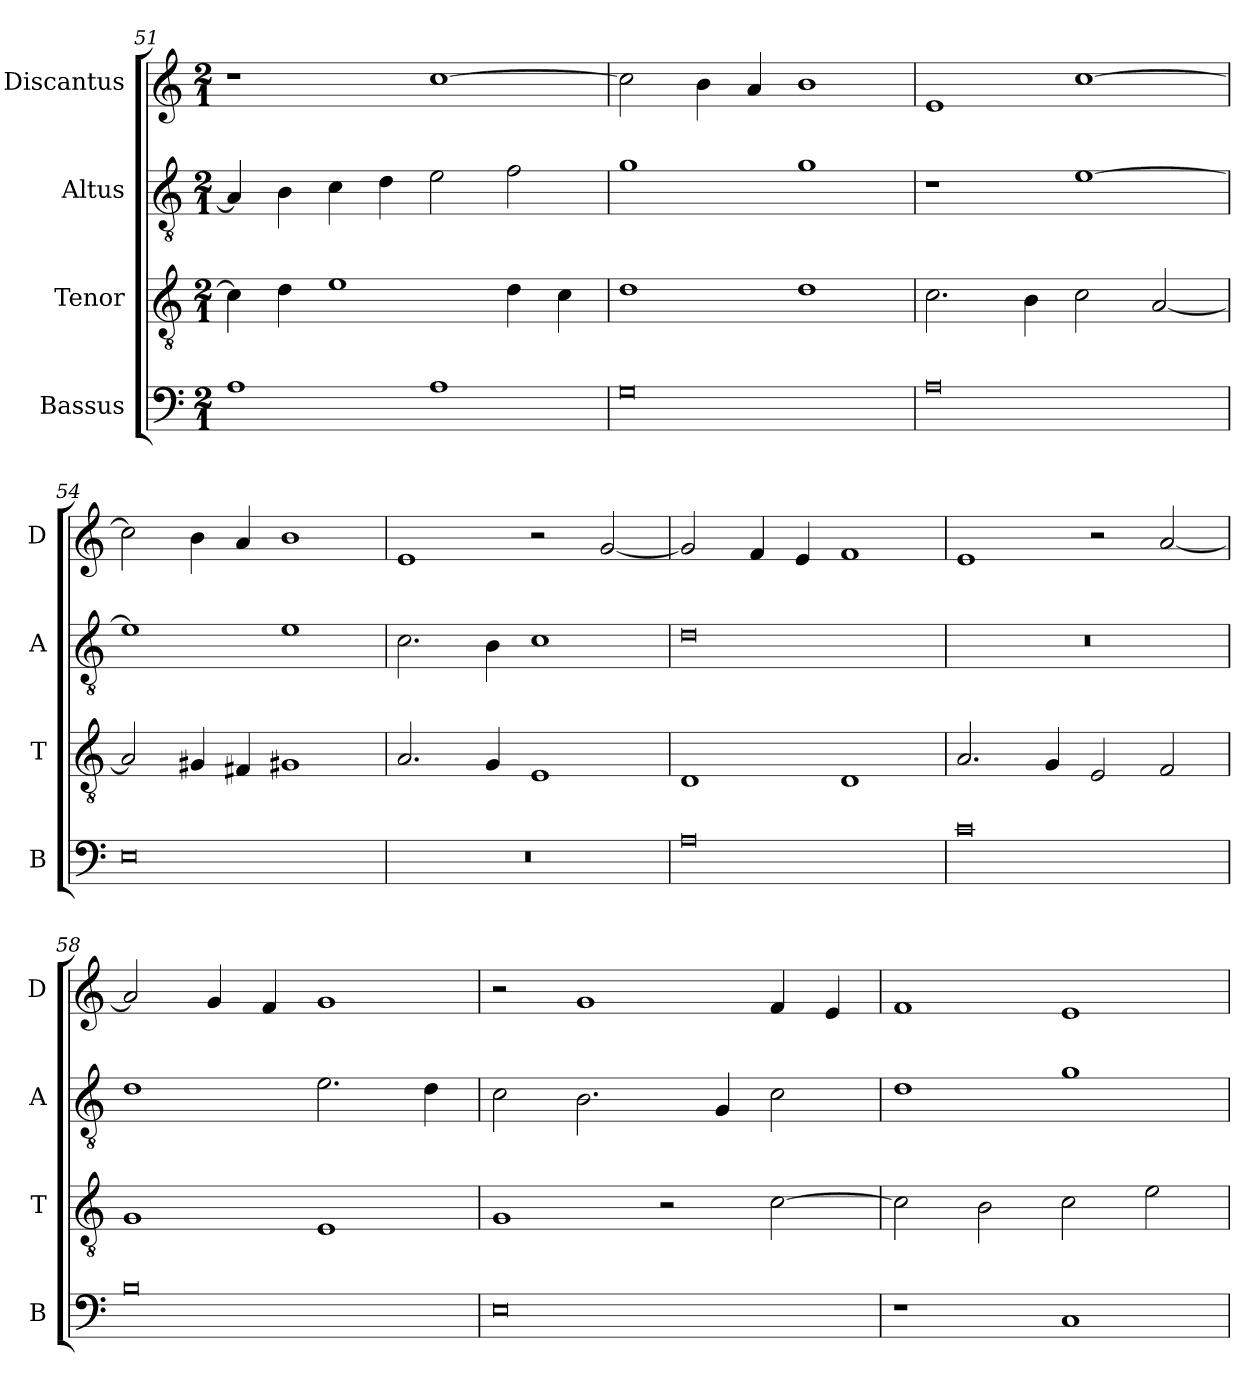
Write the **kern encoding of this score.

**kern	**kern	**kern	**kern
*part4	*part3	*part2	*part1
*staff4	*staff3	*staff2	*staff1
*I"Bassus	*I"Tenor	*I"Altus	*I"Discantus
*I'B	*I'T	*I'A	*I'D
*clefF4	*clefGv2	*clefGv2	*clefG2
*k[]	*k[]	*k[]	*k[]
*M2/1	*M2/1	*M2/1	*M2/1
=51	=51	=51	=51
1A	4c\]	4A/]	1r
.	4d\	4B\	.
.	1e	4c\	.
.	.	4d\	.
1A	.	2e\	[1cc
.	4d\	2f\	.
.	4c\	.	.
=52	=52	=52	=52
0G	1d	1g	2cc\]
.	.	.	4b\
.	.	.	4a/
.	1d	1g	1b
=53	=53	=53	=53
0A	2.c\	1r	1e
.	4B\	.	.
.	2c\	[1e	[1cc
.	[2A/	.	.
=54	=54	=54	=54
0E	2A/]	1e]	2cc\]
.	4G#X/	.	4b\
.	4F#X/	.	4a/
.	1G#X	1e	1b
=55	=55	=55	=55
0r	2.A/	2.c\	1e
.	4G/	4B\	.
.	1E	1c	2r
.	.	.	[2g/
=56	=56	=56	=56
0A	1D	0d	2g/]
.	.	.	4f/
.	.	.	4e/
.	1D	.	1f
=57	=57	=57	=57
0c	2.A/	0r	1e
.	4G/	.	.
.	2E/	.	2r
.	2F/	.	[2a/
=58	=58	=58	=58
0B	1G	1d	2a/]
.	.	.	4g/
.	.	.	4f/
.	1E	2.e\	1g
.	.	4d\	.
=59	=59	=59	=59
0E	1G	2c\	2r
.	.	2.B\	1g
.	2r	.	.
.	.	4G/	.
.	[2c\	2c\	4f/
.	.	.	4e/
=60	=60	=60	=60
1r	2c\]	1d	1f
.	2B\	.	.
1C	2c\	1g	1e
.	2e\	.	.
=	=	=	=
*-	*-	*-	*-
